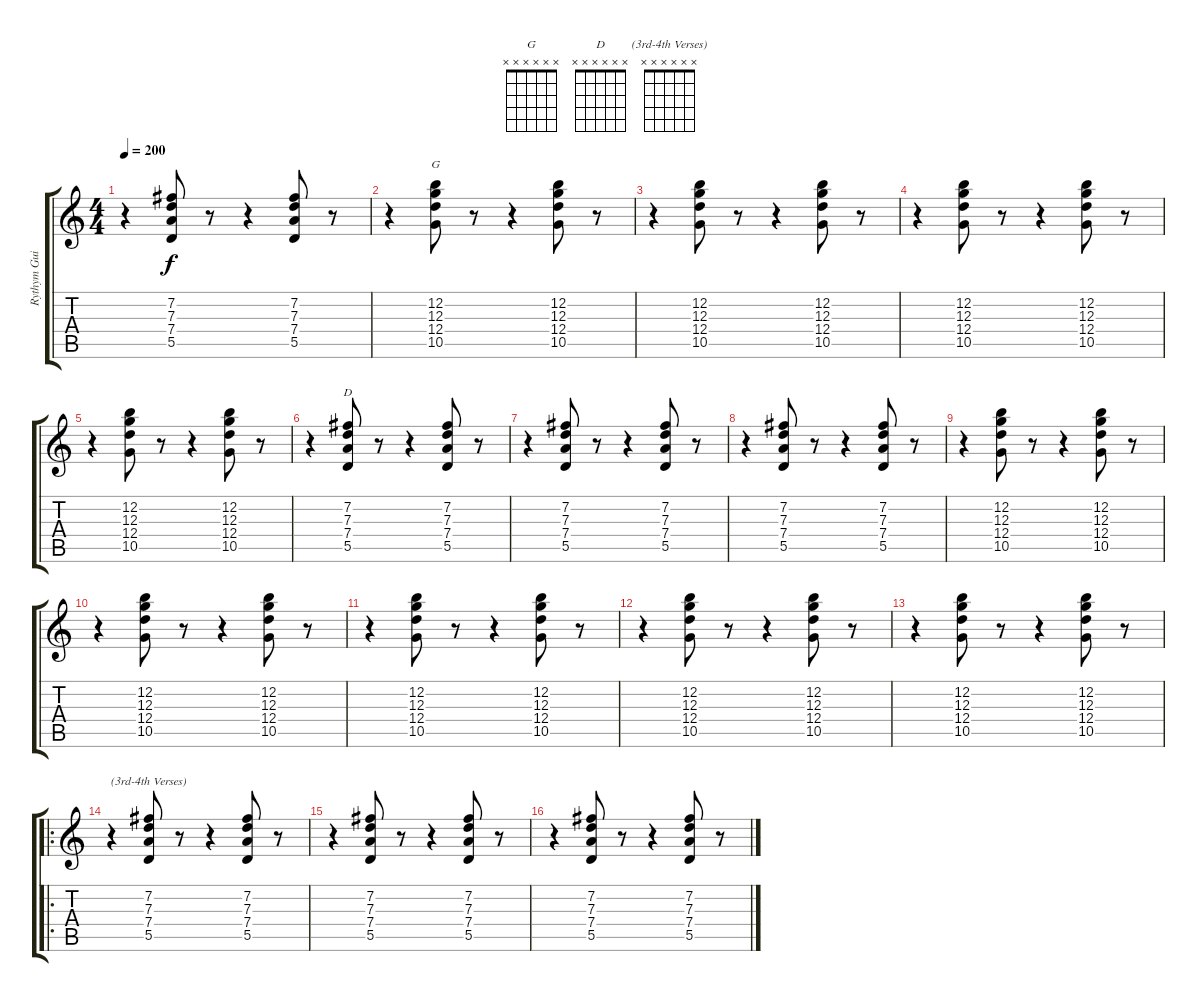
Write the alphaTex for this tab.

\track ("Rythym Guitar" "Rythym Gui") {instrument electricguitarclean}
\staff {score tabs}
\tuning (E4 B3 G3 D3 A2 E2) {hide}
\chord ("G" x x x x x x) {firstfret 0}
\chord ("D" x x x x x x) {firstfret 0}
\chord ("(3rd-4th Verses)" x x x x x x) {firstfret 0}
\ts (4 4)
\tempo 200
\clef g2
\ks c
r.4{dy f} (7.2 7.3 7.4 5.5).8 r.8 r.4 (7.2 7.3 7.4 5.5).8 r.8 |
r.4 (12.2 12.3 12.4 10.5).8{ch "G"} r.8 r.4 (12.2 12.3 12.4 10.5).8 r.8 |
r.4 (12.2 12.3 12.4 10.5).8 r.8 r.4 (12.2 12.3 12.4 10.5).8 r.8 |
r.4 (12.2 12.3 12.4 10.5).8 r.8 r.4 (12.2 12.3 12.4 10.5).8 r.8 |
r.4 (12.2 12.3 12.4 10.5).8 r.8 r.4 (12.2 12.3 12.4 10.5).8 r.8 |
r.4 (7.2 7.3 7.4 5.5).8{ch "D"} r.8 r.4 (7.2 7.3 7.4 5.5).8 r.8 |
r.4 (7.2 7.3 7.4 5.5).8 r.8 r.4 (7.2 7.3 7.4 5.5).8 r.8 |
r.4 (7.2 7.3 7.4 5.5).8 r.8 r.4 (7.2 7.3 7.4 5.5).8 r.8 |
r.4 (12.2 12.3 12.4 10.5).8 r.8 r.4 (12.2 12.3 12.4 10.5).8 r.8 |
r.4 (12.2 12.3 12.4 10.5).8 r.8 r.4 (12.2 12.3 12.4 10.5).8 r.8 |
r.4 (12.2 12.3 12.4 10.5).8 r.8 r.4 (12.2 12.3 12.4 10.5).8 r.8 |
r.4 (12.2 12.3 12.4 10.5).8 r.8 r.4 (12.2 12.3 12.4 10.5).8 r.8 |
r.4 (12.2 12.3 12.4 10.5).8 r.8 r.4 (12.2 12.3 12.4 10.5).8 r.8 |
\ro
r.4 (7.2 7.3 7.4 5.5).8{ch "(3rd-4th Verses)"} r.8 r.4 (7.2 7.3 7.4 5.5).8 r.8 |
r.4 (7.2 7.3 7.4 5.5).8 r.8 r.4 (7.2 7.3 7.4 5.5).8 r.8 |
r.4 (7.2 7.3 7.4 5.5).8 r.8 r.4 (7.2 7.3 7.4 5.5).8 r.8
